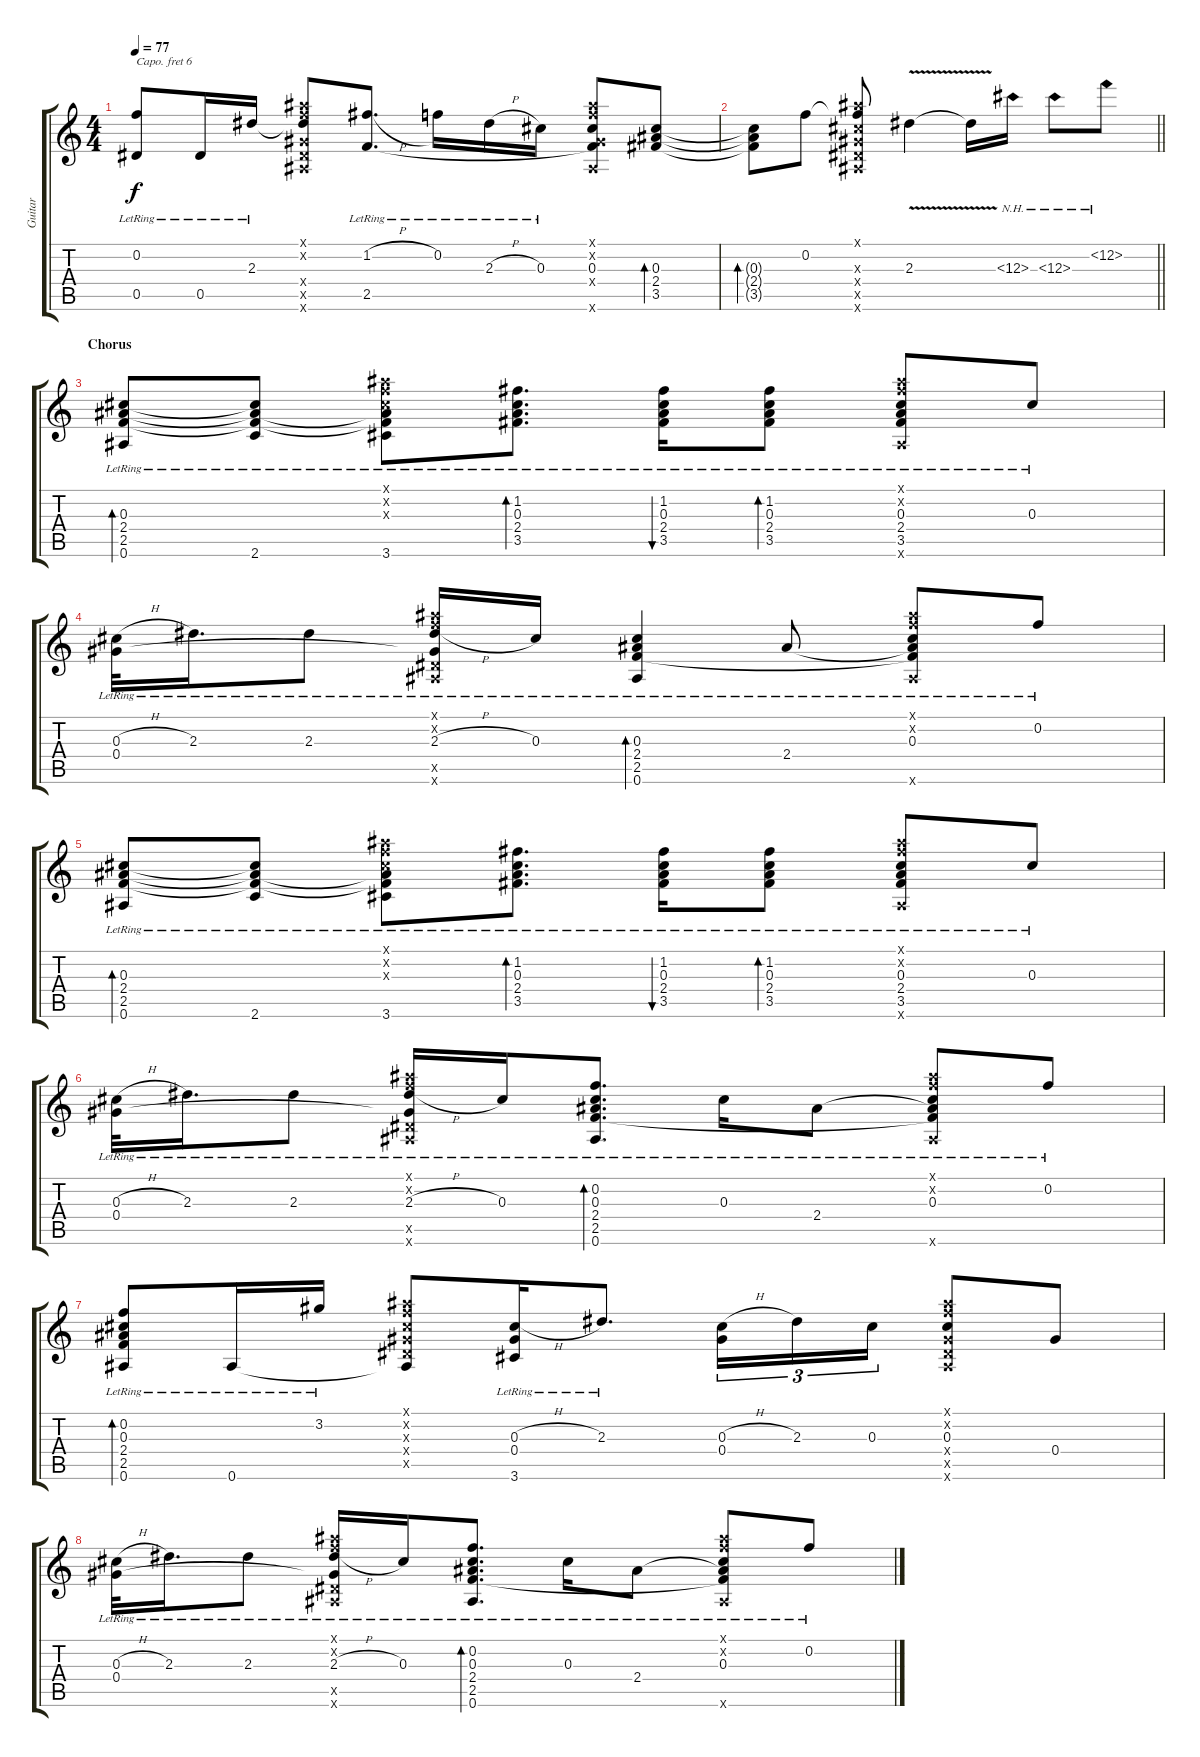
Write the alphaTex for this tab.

\track ("Guitar" "Guitar") {instrument acousticguitarsteel}
\staff {score tabs}
\capo 6
\tuning (E4 B3 G3 D3 A2 E2) {hide}
\ts (4 4)
\tempo 77
\clef g2
\ks c
(0.2{lr} 0.5{lr}).8{dy f} 0.5{lr}.16 2.3{lr}.16 (0.1{x} 0.2{x} 2.3{t} 0.4{x} 0.5{x} 0.6{x}).8 (1.2{h lr} 2.5{lr}).8{d} 0.2{lr}.16 2.3{h lr}.16 0.3{lr}.16 (0.1{x} 0.2{x} 0.3 0.4{x} 2.5{t} 0.6{x}).8 (0.3 2.4 3.5).8{bd 60} |
\barLineRight lightlight
(0.3{t} 2.4{t} 3.5{t}).8{bd 60} 0.2.8 (0.1{x} 0.2{t} 0.3{x} 0.4{x} 0.5{x} 0.6{x}).8 2.3{v}.4 2.3{v t}.16 12.3{nh}.16 12.3{nh}.8 12.2{nh}.8 |
\section ("" "Chorus")
(0.3{lr} 2.4{lr} 2.5{lr} 0.6{lr}).8{bd 60} (0.3{t} 2.4{t} 2.5{t} 2.6{lr}).8 (0.1{x} 0.2{x} 0.3{x} 2.4{t} 2.5{t} 3.6{lr}).8 (1.2{lr} 0.3{lr} 2.4{lr} 3.5{lr}).8{d bd 60} (1.2{lr} 0.3{lr} 2.4{lr} 3.5{lr}).16{bu 60} (1.2{lr} 0.3{lr} 2.4{lr} 3.5{lr}).8{bd 60} (0.1{x} 1.2{x} 0.3{lr} 2.4{lr} 3.5{lr} 0.6{x}).8 0.3{lr}.8 |
(0.3{h lr} 0.4{lr}).32 2.3{lr}.16{d} 2.3{lr}.8 (0.1{x} 0.2{x} 2.3{h lr} 0.4{t} 0.5{x} 0.6{x}).16 0.3{lr}.16 (0.3{lr} 2.4{lr} 2.5{lr} 0.6{lr}).4{bd 60} 2.4{lr}.8 (0.1{x} 0.2{x} 0.3{lr} 2.4{t} 2.5{t} 0.6{x}).8 0.2{lr}.8 |
(0.3{lr} 2.4{lr} 2.5{lr} 0.6{lr}).8{bd 60} (0.3{t} 2.4{t} 2.5{t} 2.6{lr}).8 (0.1{x} 0.2{x} 0.3{x} 2.4{t} 2.5{t} 3.6{lr}).8 (1.2{lr} 0.3{lr} 2.4{lr} 3.5{lr}).8{d bd 60} (1.2{lr} 0.3{lr} 2.4{lr} 3.5{lr}).16{bu 60} (1.2{lr} 0.3{lr} 2.4{lr} 3.5{lr}).8{bd 60} (0.1{x} 1.2{x} 0.3{lr} 2.4{lr} 3.5{lr} 0.6{x}).8 0.3{lr}.8 |
(0.3{h lr} 0.4{lr}).32 2.3{lr}.16{d} 2.3{lr}.8 (0.1{x} 0.2{x} 2.3{h lr} 0.4{t} 0.5{x} 0.6{x}).16 0.3{lr}.16 (0.2 0.3{lr} 2.4{lr} 2.5{lr} 0.6{lr}).8{d bd 60} 0.3{lr}.16 2.4{lr}.8 (0.1{x} 0.2{x} 0.3{lr} 2.4{t} 2.5{t} 0.6{x}).8 0.2{lr}.8 |
(0.2{lr} 0.3{lr} 2.4{lr} 2.5{lr} 0.6{lr}).8{bd 60} 0.6{lr}.16 3.2{lr}.16 (0.1{x} 0.2{x} 0.3{x} 0.4{x} 0.5{x} 0.6{t}).8 (0.3{h lr} 0.4{lr} 3.6{lr}).16 2.3{lr}.8{d} (0.3{h} 0.4).16{tu (3 2)} 2.3.16{tu (3 2)} 0.3.16{tu (3 2)} (0.1{x} 0.2{x} 0.3 0.4{x} 0.5{x} 0.6{x}).8 0.4.8 |
(0.3{h lr} 0.4{lr}).32 2.3{lr}.16{d} 2.3{lr}.8 (0.1{x} 0.2{x} 2.3{h lr} 0.4{t} 0.5{x} 0.6{x}).16 0.3{lr}.16 (0.2 0.3{lr} 2.4{lr} 2.5{lr} 0.6{lr}).8{d bd 60} 0.3{lr}.16 2.4{lr}.8 (0.1{x} 0.2{x} 0.3{lr} 2.4{t} 2.5{t} 0.6{x}).8 0.2{lr}.8
